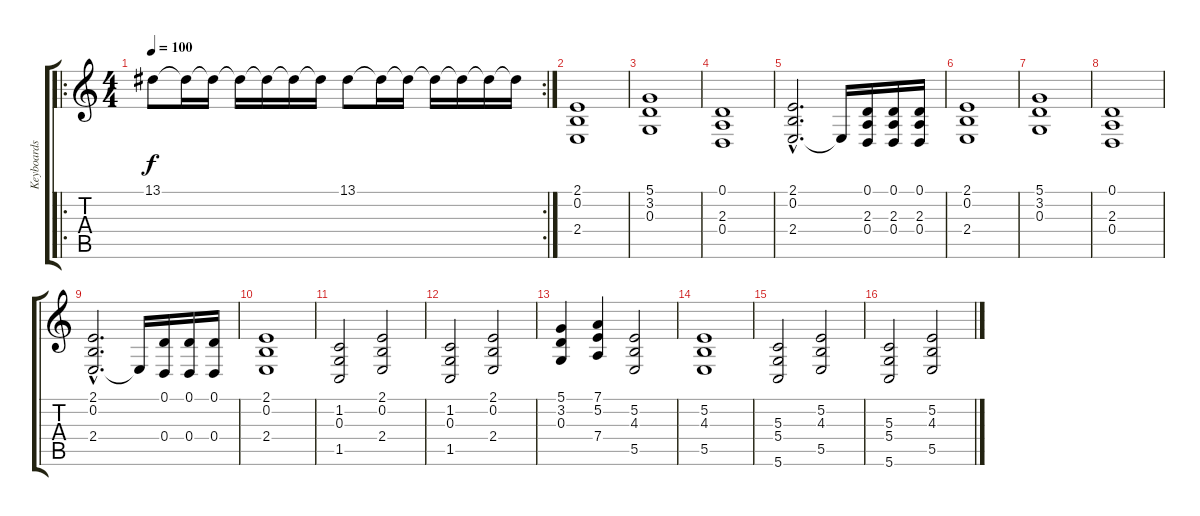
\track ("Keyboards" "Keyboards") {instrument synthbrass2}
\staff {score tabs}
\tuning (D4 B3 G3 D3 B2 G2) {hide}
\ro
\rc 2
\ts (4 4)
\tempo 100
\clef g2
\ks c
13.1.8{dy f volume 16 balance 0 instrument seashore} 13.1{t}.16{volume 14 balance 2} 13.1{t}.16{volume 13 balance 4} 13.1{t}.16{volume 11 balance 6 instrument lead1square} 13.1{t}.16{volume 9 balance 8} 13.1{t}.16{volume 7 balance 11} 13.1{t}.16{volume 5 balance 12 instrument lead1square} 13.1.8{volume 16 balance 0 instrument seashore} 13.1{t}.16{volume 14 balance 2} 13.1{t}.16{volume 12 balance 4} 13.1{t}.16{volume 10 balance 6} 13.1{t}.16{volume 8 balance 8} 13.1{t}.16{volume 7 balance 9} 13.1{t}.16{volume 5 balance 11} |
(2.1 0.2 2.4).1 |
(5.1 3.2 0.3).1 |
(0.1 2.3 0.4).1 |
(2.1{hac} 0.2{hac} 2.4{hac}).2{d} 2.4{t}.16 (0.1 2.3 0.4).16 (0.1 2.3 0.4).16 (0.1 2.3 0.4).16 |
(2.1 0.2 2.4).1{instrument choiraahs} |
(5.1 3.2 0.3).1 |
(0.1 2.3 0.4).1 |
(2.1{hac} 0.2{hac} 2.4{hac}).2{d} 2.4{t}.16 (0.1 0.4).16{instrument harpsichord} (0.1 0.4).16 (0.1 0.4).16 |
(2.1 0.2 2.4).1 |
(1.2 0.3 1.5).2 (2.1 0.2 2.4).2 |
(1.2 0.3 1.5).2 (2.1 0.2 2.4).2 |
(5.1 3.2 0.3).4 (7.1 5.2 7.4).4 (5.2 4.3 5.5).2 |
(5.2 4.3 5.5).1 |
(5.3 5.4 5.6).2 (5.2 4.3 5.5).2 |
(5.3 5.4 5.6).2 (5.2 4.3 5.5).2
